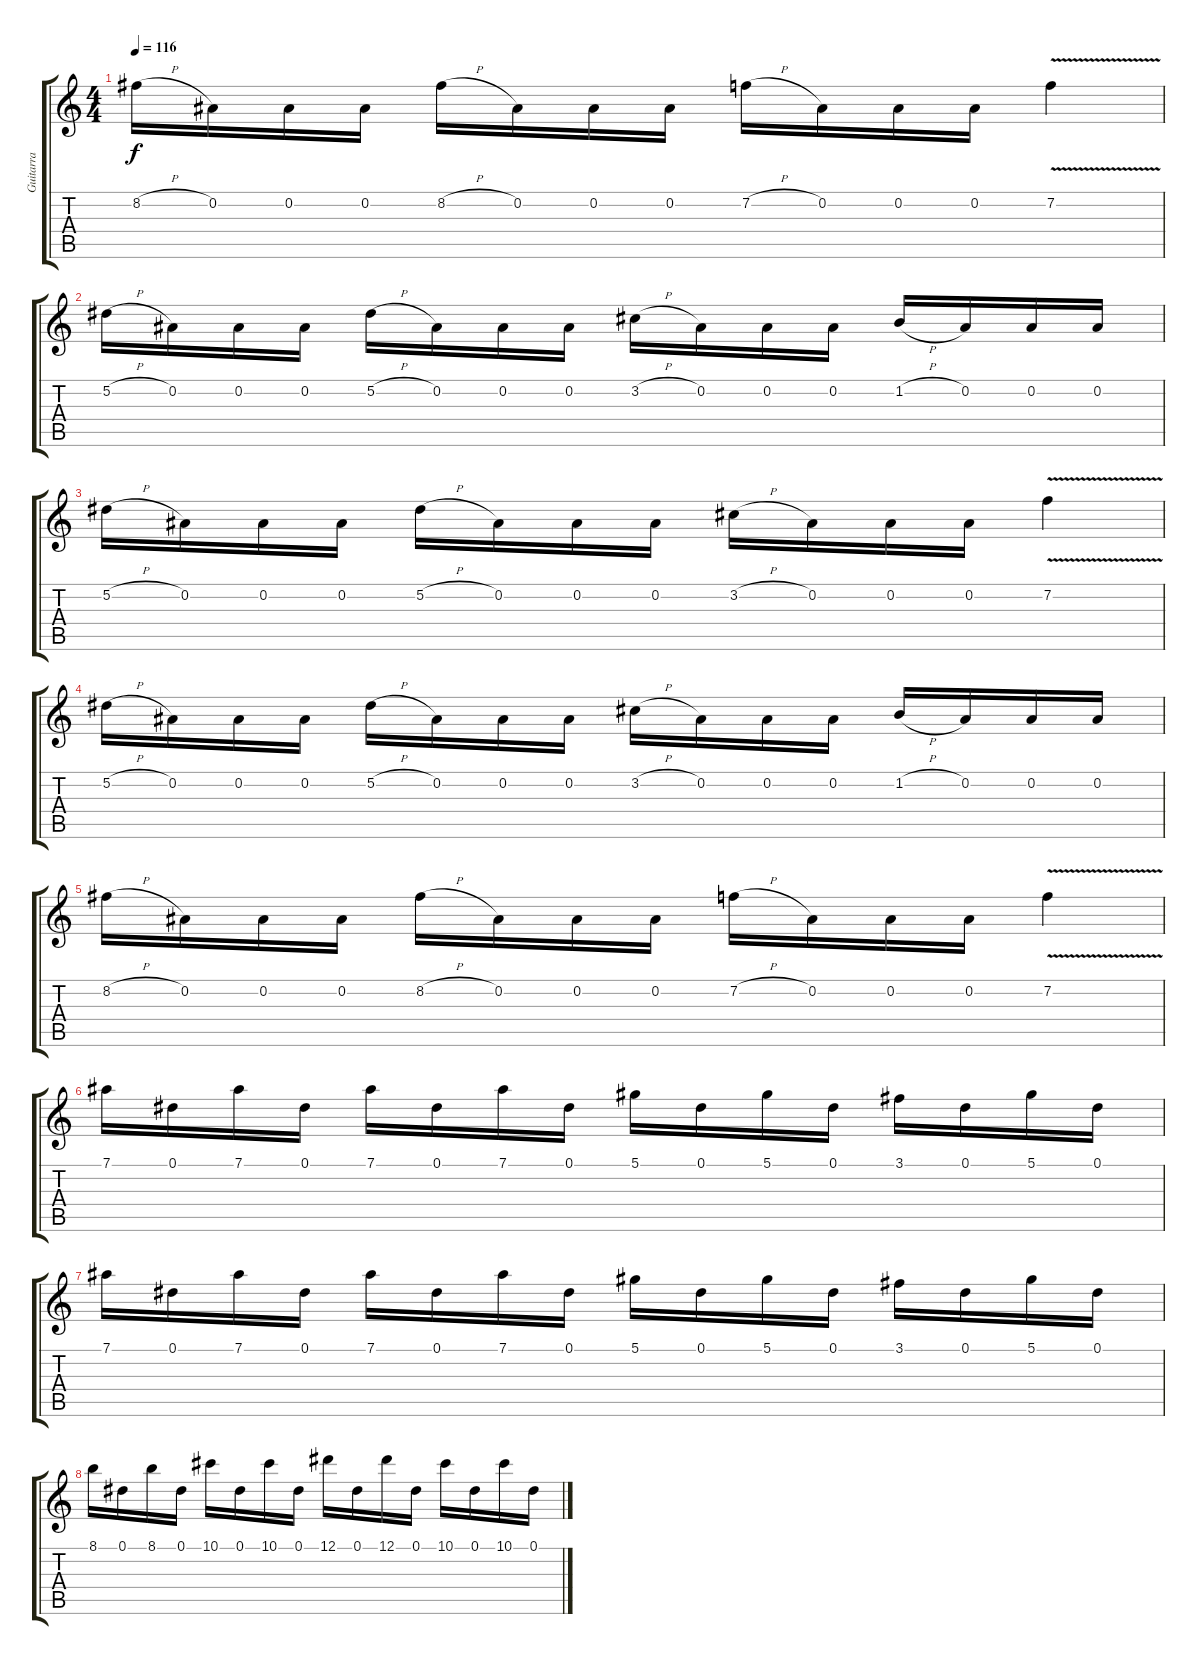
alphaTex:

\track ("Guitarra" "Guitarra") {instrument electricguitarclean}
\staff {score tabs}
\tuning (Eb4 Bb3 Gb3 Db3 Ab2 Eb2) {hide}
\ts (4 4)
\tempo 116
\clef g2
\ks c
8.2{h}.16{dy f} 0.2.16 0.2.16 0.2.16 8.2{h}.16 0.2.16 0.2.16 0.2.16 7.2{h}.16 0.2.16 0.2.16 0.2.16 7.2{v}.4 |
5.2{h}.16 0.2.16 0.2.16 0.2.16 5.2{h}.16 0.2.16 0.2.16 0.2.16 3.2{h}.16 0.2.16 0.2.16 0.2.16 1.2{h}.16 0.2.16 0.2.16 0.2.16 |
5.2{h}.16 0.2.16 0.2.16 0.2.16 5.2{h}.16 0.2.16 0.2.16 0.2.16 3.2{h}.16 0.2.16 0.2.16 0.2.16 7.2{v}.4 |
5.2{h}.16 0.2.16 0.2.16 0.2.16 5.2{h}.16 0.2.16 0.2.16 0.2.16 3.2{h}.16 0.2.16 0.2.16 0.2.16 1.2{h}.16 0.2.16 0.2.16 0.2.16 |
8.2{h}.16 0.2.16 0.2.16 0.2.16 8.2{h}.16 0.2.16 0.2.16 0.2.16 7.2{h}.16 0.2.16 0.2.16 0.2.16 7.2{v}.4 |
7.1.16{volume 9 instrument distortionguitar} 0.1.16 7.1.16 0.1.16 7.1.16 0.1.16 7.1.16 0.1.16 5.1.16 0.1.16 5.1.16 0.1.16 3.1.16 0.1.16 5.1.16 0.1.16 |
7.1.16 0.1.16 7.1.16 0.1.16 7.1.16 0.1.16 7.1.16 0.1.16 5.1.16 0.1.16 5.1.16 0.1.16 3.1.16 0.1.16 5.1.16 0.1.16 |
8.1.16 0.1.16 8.1.16 0.1.16 10.1.16 0.1.16 10.1.16 0.1.16 12.1.16 0.1.16 12.1.16 0.1.16 10.1.16 0.1.16 10.1.16 0.1.16
